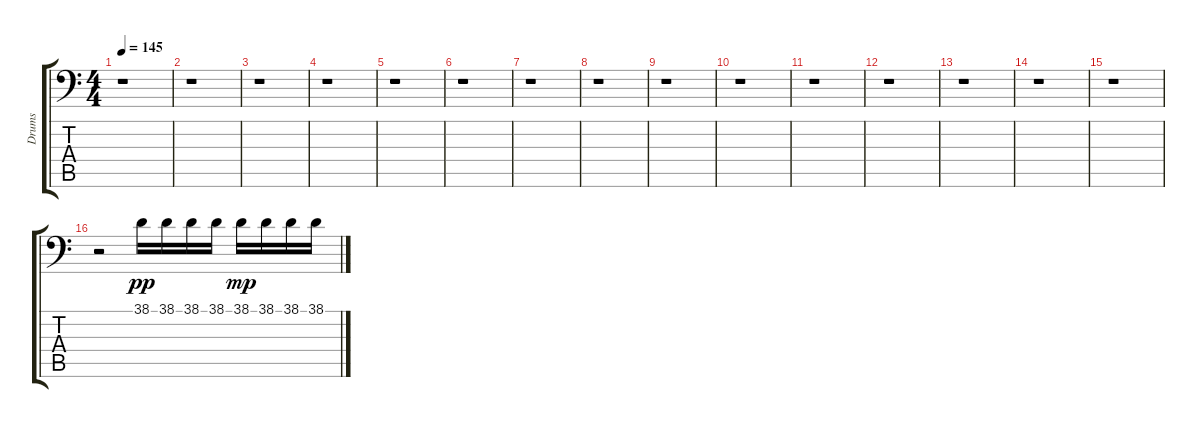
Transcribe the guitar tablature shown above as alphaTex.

\track ("Drums" "Drums") {instrument acousticgrandpiano}
\staff {score tabs}
\tuning (C-1 C-1 C-1 C-1 C-1 C-1) {hide}
\ts (4 4)
\tempo 145
\clef f4
\ks c
r.1{dy f} |
r.1 |
r.1 |
r.1 |
r.1 |
r.1 |
r.1 |
r.1 |
r.1 |
r.1 |
r.1 |
r.1 |
r.1 |
r.1 |
r.1 |
r.2 38.1.16{dy pp} 38.1.16 38.1.16 38.1.16 38.1.16{dy mp} 38.1.16 38.1.16 38.1.16
